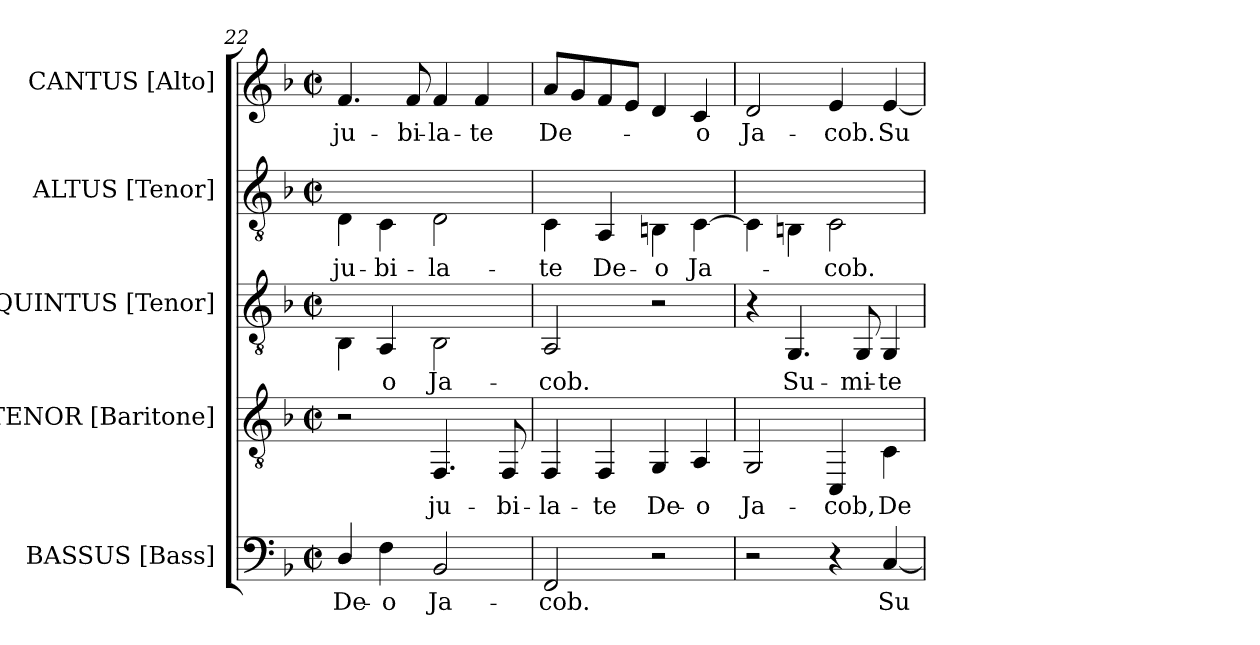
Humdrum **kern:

**kern	**text	**kern	**text	**kern	**text	**kern	**text	**kern	**text
*part5	*part5	*part4	*part4	*part3	*part3	*part2	*part2	*part1	*part1
*staff5	*staff5	*staff4	*staff4	*staff3	*staff3	*staff2	*staff2	*staff1	*staff1
*I"BASSUS [Bass]	*	*I"TENOR [Baritone]	*	*I"QUINTUS [Tenor]	*	*I"ALTUS [Tenor]	*	*I"CANTUS [Alto]	*
*I'B.	*	*I'Bar.	*	*I'T.	*	*I'T.	*	*I'A.	*
*clefF4	*	*clefGv2	*	*clefGv2	*	*clefGv2	*	*clefG2	*
*k[b-]	*	*k[b-]	*	*k[b-]	*	*k[b-]	*	*k[b-]	*
*F:	*	*F:	*	*F:	*	*F:	*	*F:	*
*M2/2	*	*M2/2	*	*M2/2	*	*M2/2	*	*M2/2	*
*met(c|)	*	*met(c|)	*	*met(c|)	*	*met(c|)	*	*met(c|)	*
=22	=22	=22	=22	=22	=22	=22	=22	=22	=22
!	!LO:LY:b:color=#000000	!	!	!	!	!	!	!	!
!	!	!	!	!	!	!	!LO:LY:b:color=#000000	!	!
!	!	!	!	!	!	!	!	!	!LO:LY:b:color=#000000
4Di/	De-	2r	.	4BB-i\	.	4Di\	ju-	4.fi/	ju-
!	!LO:LY:b:color=#000000	!	!	!	!	!	!	!	!
!	!	!	!	!	!LO:LY:b:color=#000000	!	!	!	!
!	!	!	!	!	!	!	!LO:LY:b:color=#000000	!	!
4Fi\	-o	.	.	4AAi/	-o	4Ci\	-bi-	.	.
!	!	!	!	!	!	!	!	!	!LO:LY:b:color=#000000
.	.	.	.	.	.	.	.	8fi/	-bi-
!	!LO:LY:b:color=#000000	!	!	!	!	!	!	!	!
!	!	!	!LO:LY:b:color=#000000	!	!	!	!	!	!
!	!	!	!	!	!LO:LY:b:color=#000000	!	!	!	!
!	!	!	!	!	!	!	!LO:LY:b:color=#000000	!	!
!	!	!	!	!	!	!	!	!	!LO:LY:b:color=#000000
2BB-i/	Ja-	4.FFi/	ju-	2BB-i\	Ja-	2Di\	-la-	4fi/	-la-
!	!	!	!	!	!	!	!	!	!LO:LY:b:color=#000000
.	.	.	.	.	.	.	.	4fi/	-te
!	!	!	!LO:LY:b:color=#000000	!	!	!	!	!	!
.	.	8FFi/	-bi-	.	.	.	.	.	.
=23	=23	=23	=23	=23	=23	=23	=23	=23	=23
!	!LO:LY:b:color=#000000	!	!	!	!	!	!	!	!
!	!	!	!LO:LY:b:color=#000000	!	!	!	!	!	!
!	!	!	!	!	!LO:LY:b:color=#000000	!	!	!	!
!	!	!	!	!	!	!	!LO:LY:b:color=#000000	!	!
!	!	!	!	!	!	!	!	!	!LO:LY:b:color=#000000
2FFi/	-cob.	4FFi/	-la-	2AAi/	-cob.	4Ci\	-te	8ai/L	De-
.	.	.	.	.	.	.	.	8gi/	.
!	!	!	!LO:LY:b:color=#000000	!	!	!	!	!	!
!	!	!	!	!	!	!	!LO:LY:b:color=#000000	!	!
.	.	4FFi/	-te	.	.	4AAi/	De-	8fi/	.
.	.	.	.	.	.	.	.	8ei/J	.
!	!	!	!LO:LY:b:color=#000000	!	!	!	!	!	!
!	!	!	!	!	!	!	!LO:LY:b:color=#000000	!	!
2r	.	4GGi/	De-	2r	.	4BBni\	-o	4di/	.
!	!	!	!LO:LY:b:color=#000000	!	!	!	!	!	!
!	!	!	!	!	!	!	!LO:LY:b:color=#000000	!	!
!	!	!	!	!	!	!	!	!	!LO:LY:b:color=#000000
.	.	4AAi/	-o	.	.	[4Ci\	Ja-	4ci/	-o
=24	=24	=24	=24	=24	=24	=24	=24	=24	=24
!	!	!	!LO:LY:b:color=#000000	!	!	!	!	!	!
!	!	!	!	!	!	!	!	!	!LO:LY:b:color=#000000
2r	.	2GGi/	Ja-	4r	.	4Ci\]	.	2di/	Ja-
!	!	!	!	!	!LO:LY:b:color=#000000	!	!	!	!
.	.	.	.	4.GGi/	Su-	4BBni\	.	.	.
!	!	!	!LO:LY:b:color=#000000	!	!	!	!	!	!
!	!	!	!	!	!	!	!LO:LY:b:color=#000000	!	!
!	!	!	!	!	!	!	!	!	!LO:LY:b:color=#000000
4r	.	4CCi/	-cob,	.	.	2Ci\	-cob.	4ei/	-cob.
!	!	!	!	!	!LO:LY:b:color=#000000	!	!	!	!
.	.	.	.	8GGi/	-mi-	.	.	.	.
!	!LO:LY:b:color=#000000	!	!	!	!	!	!	!	!
!	!	!	!LO:LY:b:color=#000000	!	!	!	!	!	!
!	!	!	!	!	!LO:LY:b:color=#000000	!	!	!	!
!	!	!	!	!	!	!	!	!	!LO:LY:b:color=#000000
[4Ci/	Su-	4Ci\	De-	4GGi/	-te	.	.	[4ei/	Su-
=	=	=	=	=	=	=	=	=	=
*-	*-	*-	*-	*-	*-	*-	*-	*-	*-
